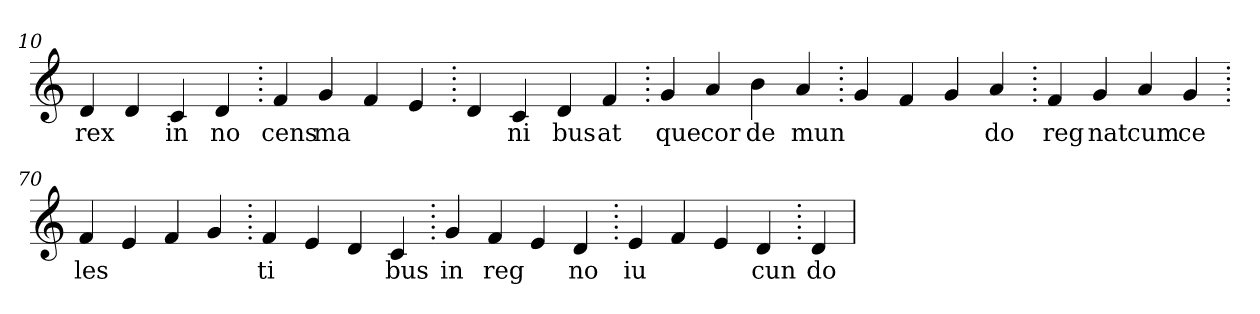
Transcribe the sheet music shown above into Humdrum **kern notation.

**kern	**text
*part1	*part1
*staff1	*staff1
*clefG2	*
=10.	=10.
4d	rex
4d	.
4c	in
4d	no
=20.	=20.
4f	cens
4g	ma
4f	.
4e	.
=30.	=30.
4d	.
4c	ni
4d	bus
4f	at
=40.	=40.
4g	que
4a	cor
4b	de
4a	mun
=50.	=50.
4g	.
4f	.
4g	.
4a	do
=60.	=60.
4f	reg
4g	nat
4a	cum
4g	ce
=70.	=70.
4f	les
4e	.
4f	.
4g	.
=80.	=80.
4f	ti
4e	.
4d	.
4c	bus
=90.	=90.
4g	in
4f	reg
4e	.
4d	no
=100.	=100.
4e	iu
4f	.
4e	.
4d	cun
=110.	=110.
4d	do
=	=
*-	*-
